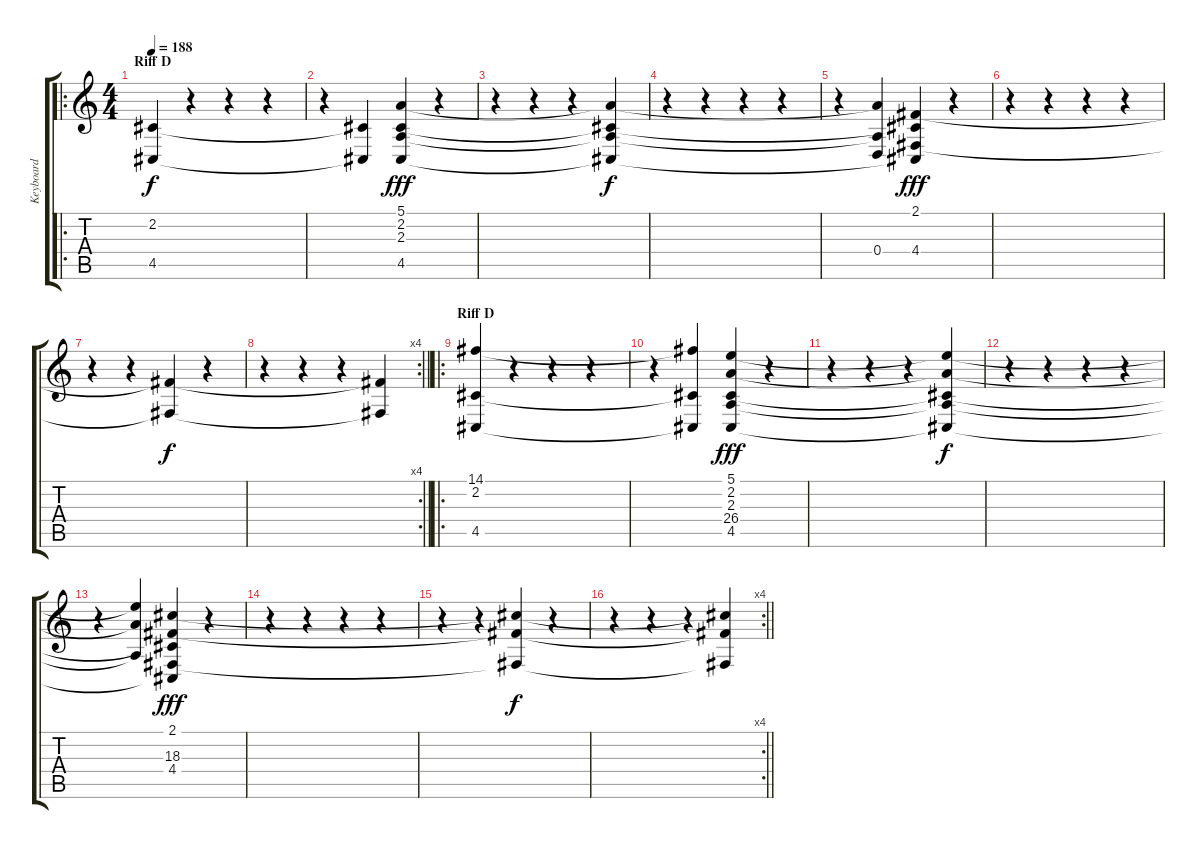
\track ("Keyboard" "Keyboard") {instrument lead2sawtooth}
\staff {score tabs}
\tuning (E4 B3 G3 D3 A2 E2) {hide}
\ro
\ts (4 4)
\section ("" "Riff D")
\tempo 188
\clef g2
\ks c
(2.2 4.5).4{dy f volume 16 instrument stringensemble2} r.4 r.4 r.4 |
r.4 (2.2{t} 4.5{t}).4 (5.1 2.2 2.3 4.5).4{dy fff} r.4 |
r.4 r.4 r.4 (5.1{t} 2.2{t} 2.3{t} 4.5{t}).4{dy f} |
r.4 r.4 r.4 r.4 |
r.4 (5.1{t} 2.3{t} 0.4).4 (2.1 2.2{t} 4.4 4.5{t}).4{dy fff} r.4 |
r.4 r.4 r.4 r.4 |
r.4 r.4 (2.1{t} 4.4{t}).4{dy f} r.4 |
\rc 4
\barLineRight lightlight
r.4 r.4 r.4 (2.1{t} 4.4{t}).4 |
\ro
\section ("" "Riff D")
(14.1 2.2 4.5).4{volume 16 instrument stringensemble2} r.4 r.4 r.4 |
r.4 (14.1{t} 2.2{t} 4.5{t}).4 (5.1 2.2 2.3 26.4 4.5).4{dy fff} r.4 |
r.4 r.4 r.4 (5.1{t} 2.2{t} 2.3{t} 26.4{t} 4.5{t}).4{dy f} |
r.4 r.4 r.4 r.4 |
r.4 (5.1{t} 2.3{t} 26.4{t}).4 (2.1 2.2{t} 18.3 4.4 4.5{t}).4{dy fff} r.4 |
r.4 r.4 r.4 r.4 |
r.4 r.4 (2.1{t} 18.3{t} 4.4{t}).4{dy f} r.4 |
\rc 4
\barLineRight lightlight
r.4 r.4 r.4 (2.1{t} 18.3{t} 4.4{t}).4
